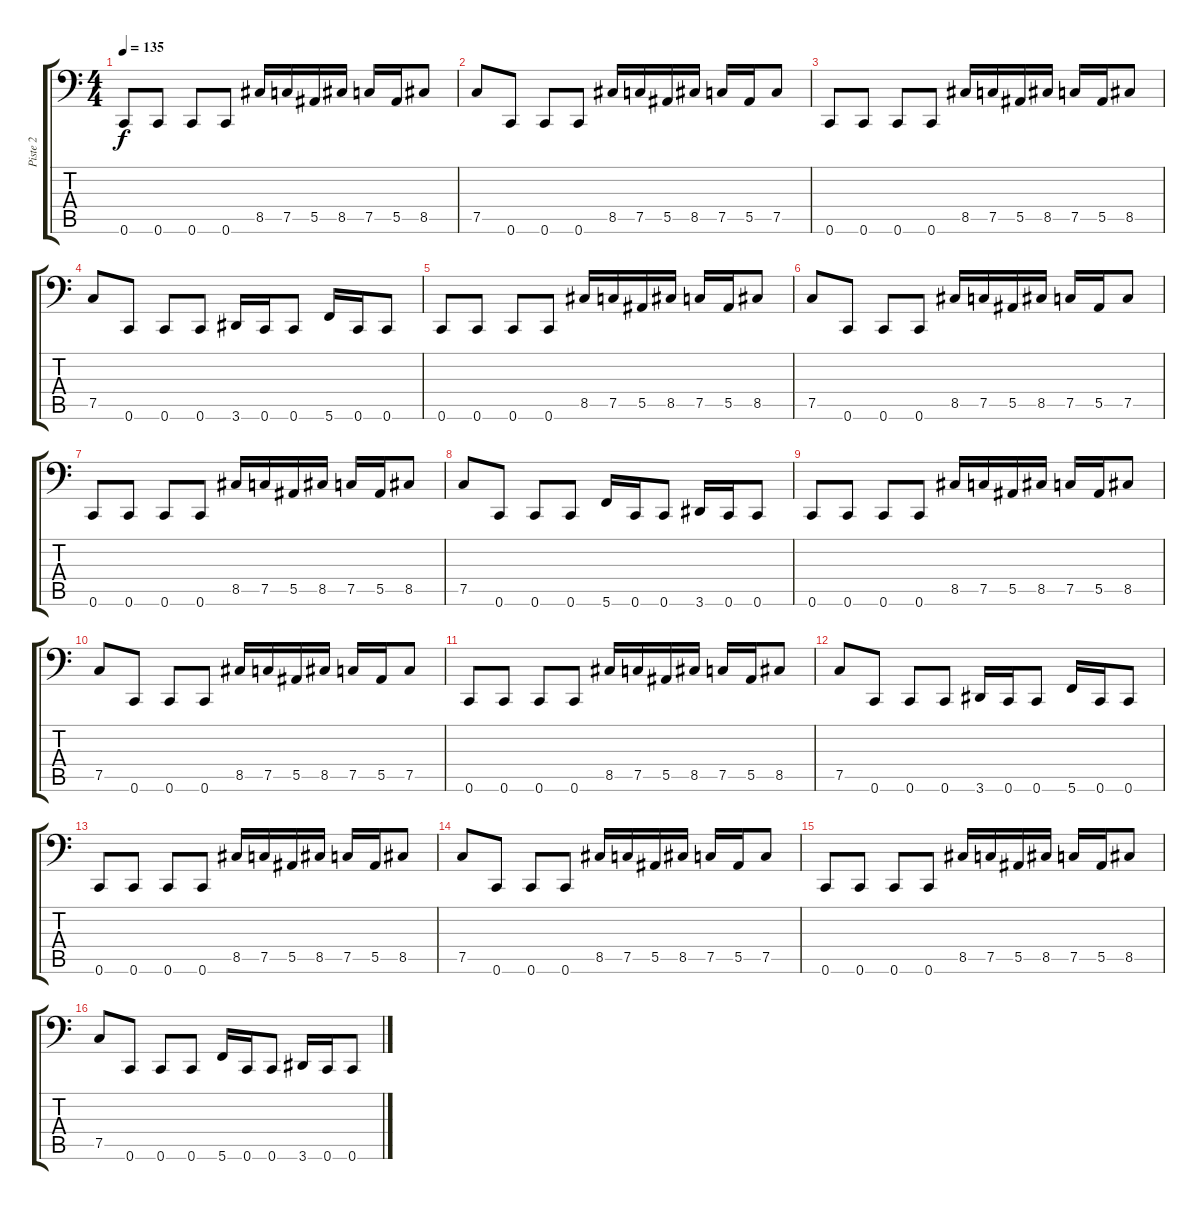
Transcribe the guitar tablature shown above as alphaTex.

\track ("Piste 2" "Piste 2") {instrument electricbasspick}
\staff {score tabs}
\tuning (C3 G2 Eb2 Bb1 F1 C1) {hide}
\ts (4 4)
\tempo 135
\clef f4
\ks c
0.6.8{dy f} 0.6.8 0.6.8 0.6.8 8.5.16 7.5.16 5.5.16 8.5.16 7.5.16 5.5.16 8.5.8 |
7.5.8 0.6.8 0.6.8 0.6.8 8.5.16 7.5.16 5.5.16 8.5.16 7.5.16 5.5.16 7.5.8 |
0.6.8 0.6.8 0.6.8 0.6.8 8.5.16 7.5.16 5.5.16 8.5.16 7.5.16 5.5.16 8.5.8 |
7.5.8 0.6.8 0.6.8 0.6.8 3.6.16 0.6.16 0.6.8 5.6.16 0.6.16 0.6.8 |
0.6.8 0.6.8 0.6.8 0.6.8 8.5.16 7.5.16 5.5.16 8.5.16 7.5.16 5.5.16 8.5.8 |
7.5.8 0.6.8 0.6.8 0.6.8 8.5.16 7.5.16 5.5.16 8.5.16 7.5.16 5.5.16 7.5.8 |
0.6.8 0.6.8 0.6.8 0.6.8 8.5.16 7.5.16 5.5.16 8.5.16 7.5.16 5.5.16 8.5.8 |
7.5.8 0.6.8 0.6.8 0.6.8 5.6.16 0.6.16 0.6.8 3.6.16 0.6.16 0.6.8 |
0.6.8 0.6.8 0.6.8 0.6.8 8.5.16 7.5.16 5.5.16 8.5.16 7.5.16 5.5.16 8.5.8 |
7.5.8 0.6.8 0.6.8 0.6.8 8.5.16 7.5.16 5.5.16 8.5.16 7.5.16 5.5.16 7.5.8 |
0.6.8 0.6.8 0.6.8 0.6.8 8.5.16 7.5.16 5.5.16 8.5.16 7.5.16 5.5.16 8.5.8 |
7.5.8 0.6.8 0.6.8 0.6.8 3.6.16 0.6.16 0.6.8 5.6.16 0.6.16 0.6.8 |
0.6.8 0.6.8 0.6.8 0.6.8 8.5.16 7.5.16 5.5.16 8.5.16 7.5.16 5.5.16 8.5.8 |
7.5.8 0.6.8 0.6.8 0.6.8 8.5.16 7.5.16 5.5.16 8.5.16 7.5.16 5.5.16 7.5.8 |
0.6.8 0.6.8 0.6.8 0.6.8 8.5.16 7.5.16 5.5.16 8.5.16 7.5.16 5.5.16 8.5.8 |
7.5.8 0.6.8 0.6.8 0.6.8 5.6.16 0.6.16 0.6.8 3.6.16 0.6.16 0.6.8
